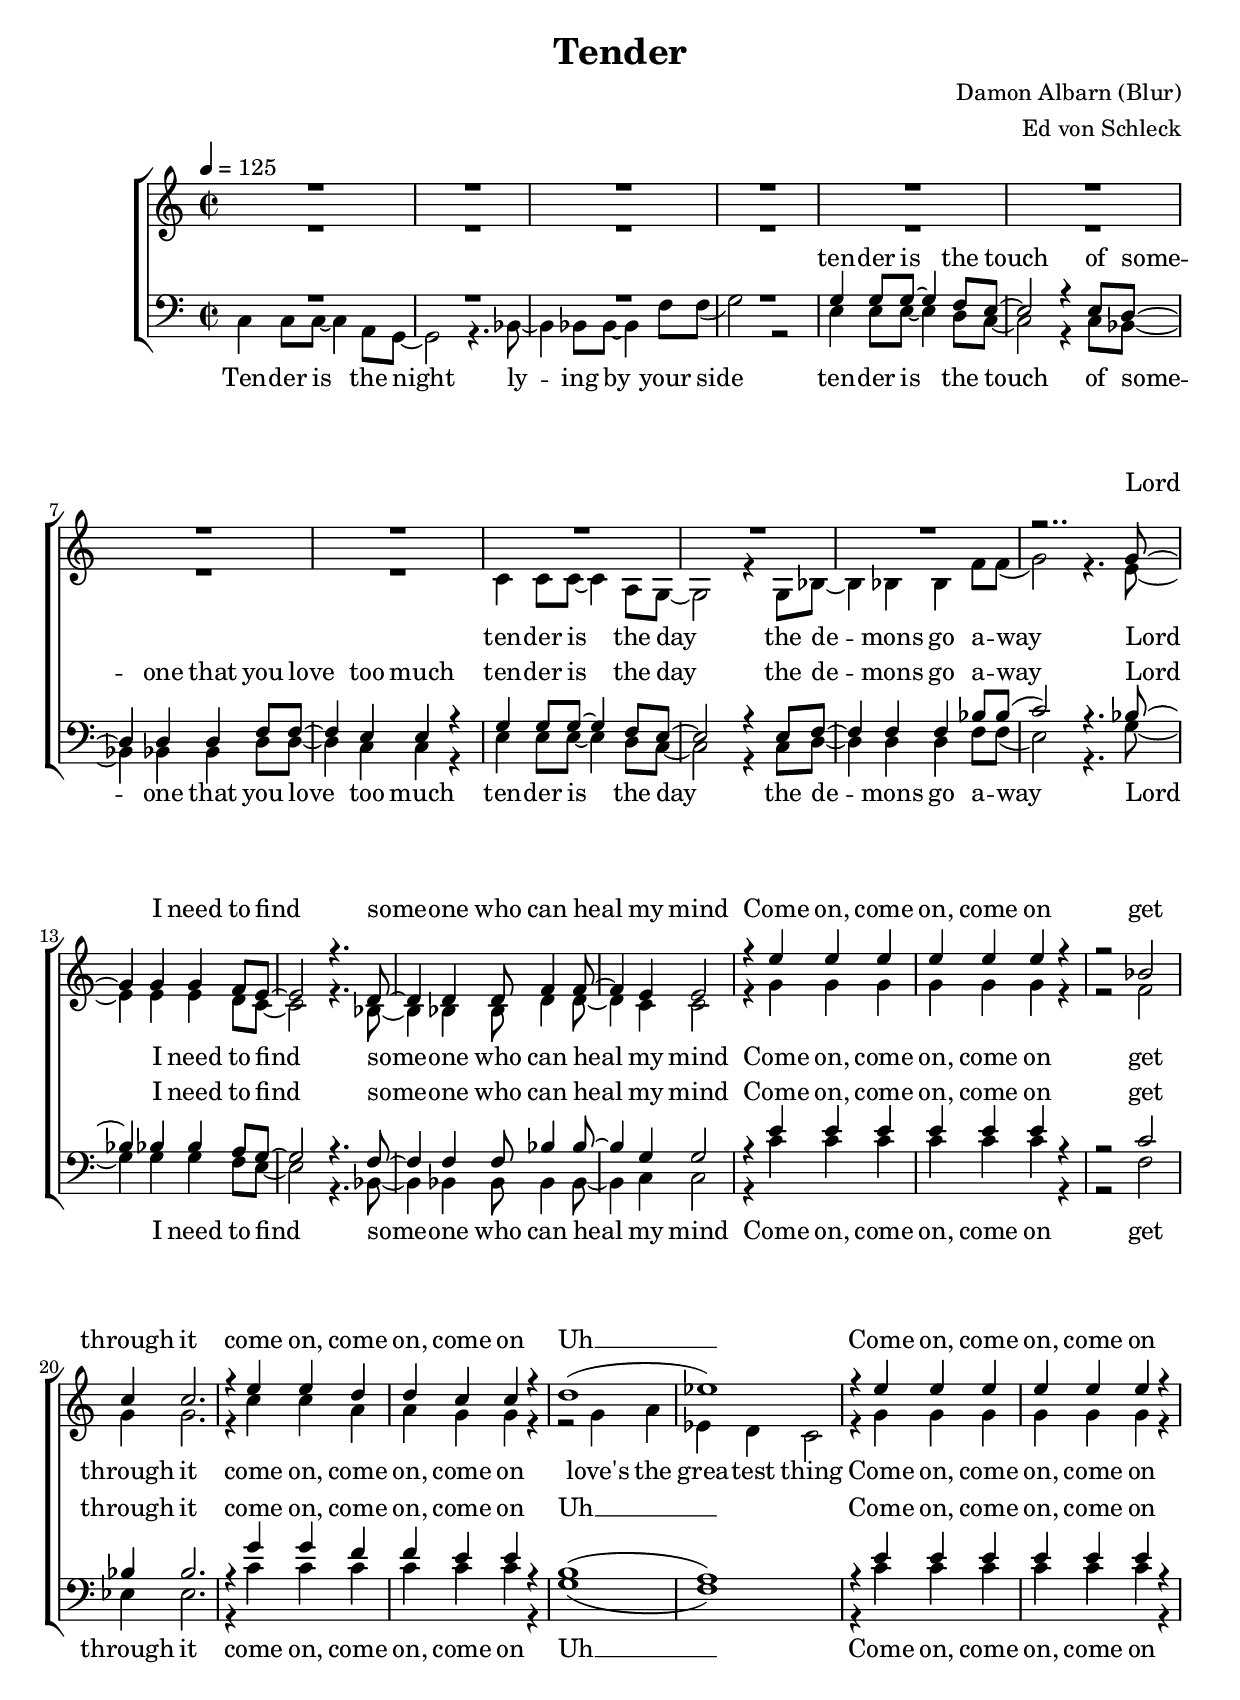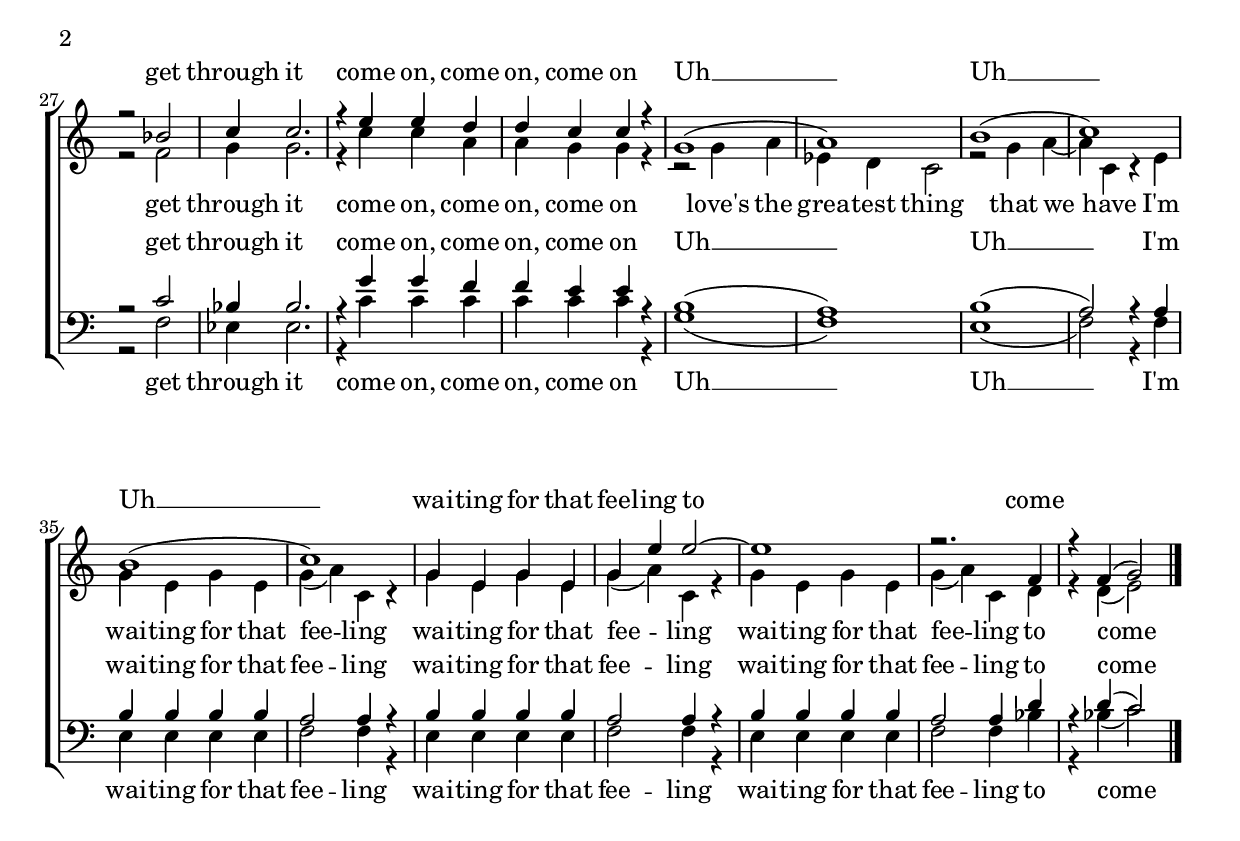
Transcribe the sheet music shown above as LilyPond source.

\version "2.16.2"

\header {
  title = "Tender"
  composer = "Damon Albarn (Blur)"
  arranger = "Ed von Schleck"
}

%#(set-global-staff-size 18)

\paper {
  top-system-spacing #'basic-distance = #10
  score-system-spacing #'basic-distance = #20
  system-system-spacing #'basic-distance = #20
  last-bottom-spacing #'basic-distance = #10

  %page-count = #1

  %system-system-spacing = #'((padding . 0) (basic-distance . 0.1))
  %ragged-last-bottom = ##f
  %ragged-bottom = ##f
}

global = {
  \key c \major
  \time 2/2
  \tempo 4 = 125
}
verseOneOne = \lyricmode {
  Ten -- der is the night
  ly -- ing by your side
}
verseOneTwo = \lyricmode {
  ten -- der is the touch
  of some -- one that you love too much
}
verseOneThree = \lyricmode {
  ten -- der is the day
  the de -- mons go a -- way
}
verseOneFour = \lyricmode {
  Lord I need to find
  some -- one who can heal my mind
}
verseOne = \lyricmode {
  Ten -- der is the night
  ly -- ing by your side
  ten -- der is the touch
  of some -- one that you love too much
  ten -- der is the day
  the de -- mons go away
  Lord I need to find
  some -- one who can heal my mind
}

chorusTwo = \lyricmode {
  love's the grea -- test thing
}
chorusOne = \lyricmode {
  Come on, come on, come on 
  get through it
  come on, come on, come on 
}
chorusThree = \lyricmode {
  that we have
}
chorusFour = \lyricmode {
  I'm wai -- ting for that fee -- ling
}
chorusFive = \lyricmode {
  wai -- ting for that fee -- ling
}
chorusSix = \lyricmode {
  wai -- ting for that fee -- ling to come
}
chorus = \lyricmode {
  Come on, come on, come on 
  get through it
  come on, come on, come on 
  love's the grea -- test thing
  come on, come on, come on 
  get through it
  come on, come on, come on 
  Love's the grea -- test thing 
  that we have
  I'm wai -- ting for that fee -- ling
  I'm wai -- ting for that fee -- ling
  wai -- ting for that fee -- ling to come
}

sopMusic = \relative c'' {
  R1*11
  r2.. g8~

  g4 g g f8 e~
  e2 r4. d8~
  d4 d d8 f4 f8~
  f4 e e2

  % Chorus

  r4 e' e e
  e e e r
  r2 bes
  c4 c2.

  r4 e e d
  d c c r
  d1(
  es)

  r4 e e e
  e e e r
  r2 bes
  c4 c2.

  r4 e e d
  d c c r
  g1(
  a)

  b1(
  c)
  b(
  c)

  g4 e g e
  g e' e2~
  e1
  r2. f,4
  r f( g2)
  \bar "|."
}

sopWords = \lyricmode {
  \verseOneFour
  \chorusOne
  Uh __
  \chorusOne
  Uh __
  Uh __
  Uh __
  \chorusFive
  to come

}

altoMusic = \relative c' {
  R1*8

  c4 c8 c~ c4 a8 g~
  g2 r4 g8 bes8~
  bes4 bes bes f'8 f(
  g2) r4. e8~

  e4 e e d8 c~
  c2 r4. bes8~
  bes4 bes bes8 d4 d8~
  d4 c c2

  % Chorus

  r4 g' g g
  g g g r
  r2 f
  g4 g2.

  r4 c c a
  a g g r
  r2 g4 a
  es d c2

  r4 g' g g
  g g g r
  r2 f
  g4 g2.

  r4 c c a
  a g g r
  r2 g4 a
  es d c2

  r2 g'4 a~
  a c, r e
  g e g e
  g( a) c, r

  g' e g e
  g( a) c, r
  g' e g e
  g( a) c, d

  r d( e2)
}

altoWords = \lyricmode {
  \verseOneThree
  \verseOneFour
  \chorusOne
  \chorusTwo
  \chorusOne
  \chorusTwo
  \chorusThree
  \chorusFour
  \chorusFive
  \chorusSix
}

tenorMusic = \relative c' {
  R1*4

  g4 g8 g~ g4 f8 e~
  e2 r4 e8 d~
  d4 d d f8 f~
  f4 e e r

  g4 g8 g~ g4 f8 e~
  e2 r4 e8 f8~
  f4 f f bes8 bes(
  c2) r4. bes8~

  bes4 bes bes a8 g~
  g2 r4. f8~
  f4 f f8 bes4 bes8~
  bes4 g g2

  % Chorus

  r4 e' e e
  e e e r
  r2 c
  bes4 bes2.

  r4 g' g f
  f e e r
  b1(
  a)

  r4 e' e e
  e e e r
  r2 c
  bes4 bes2.

  r4 g' g f
  f e e r
  b1(
  a)

  b1(
  a2) r4 a
  b b b b
  a2 a4 r

  b b b b
  a2 a4 r
  b b b b
  a2 a4 d

  r d( c2)
}

tenorWords = \lyricmode {
  \verseOneTwo
  \verseOneThree
  \verseOneFour
  \chorusOne
  Uh __
  \chorusOne
  Uh __
  Uh __
  \chorusFour
  \chorusFive
  \chorusSix
}

bassMusic = \relative c {
  c4 c8 c~ c4 a8 g~
  g2 r4. bes8~
  bes4 bes8 bes~ bes4 f'8 f(
  g2) r2

  e4 e8 e~ e4 d8 c~
  c2 r4 c8 bes~
  bes4 bes bes d8 d~
  d4 c c r

  e4 e8 e~ e4 d8 c~
  c2 r4 c8 d8~
  d4 d d f8 f(
  e2) r4. g8~

  g4 g g f8 e~
  e2 r4. bes8~
  bes4 bes bes8 bes4 bes8~
  bes4 c c2

  % Chorus

  r4 c' c c
  c c c r
  r2 f,
  es4 es2.

  r4 c' c c
  c c c r
  g1(
  f)

  r4 c' c c
  c c c r
  r2 f,
  es4 es2.

  r4 c' c c
  c c c r
  g1(
  f)

  e1(
  f2) r4 f
  e e e e
  f2 f4 r

  e e e e
  f2 f4 r
  e e e e
  f2 f4 bes

  r bes( c2)
}
bassWords = \lyricmode {
  \verseOneOne
  \verseOneTwo
  \verseOneThree
  \verseOneFour
  \chorusOne
  Uh __
  \chorusOne
  Uh __
  Uh __
  \chorusFour
  \chorusFive
  \chorusSix
}

chordNames = \chordmode {
  \global
  \germanChords

}

chordsPart = \new ChordNames \chordNames
choirPart = \new ChoirStaff <<
  \new Lyrics = "sopranos" \with {
    % this is needed for lyrics above a staff
    \override VerticalAxisGroup #'staff-affinity = #DOWN
  }
  \new Staff = "women" <<
    \new Voice = "sopranos" {
      \voiceOne
      << \global \sopMusic >>
    }
    \new Voice = "altos" {
      \voiceTwo
      << \global \altoMusic >>
    }
  >>
  \new Lyrics = "altos"
  \new Lyrics = "tenors" \with {
    % this is needed for lyrics above a staff
    \override VerticalAxisGroup #'staff-affinity = #DOWN
  }
  \new Staff = "men" <<
    \clef bass
    \new Voice = "tenors" {
      \voiceOne
      << \global \tenorMusic >>
    }
    \new Voice = "basses" {
      \voiceTwo << \global \bassMusic >>
    }
  >>
  \new Lyrics = "basses"
  \context Lyrics = "sopranos" \lyricsto "sopranos" \sopWords
  \context Lyrics = "altos" \lyricsto "altos" \altoWords
  \context Lyrics = "tenors" \lyricsto "tenors" \tenorWords
  \context Lyrics = "basses" \lyricsto "basses" \bassWords
>>

\score {
  <<
    \chordsPart
    \choirPart
  >>
  \midi { }
  \layout { }
}
